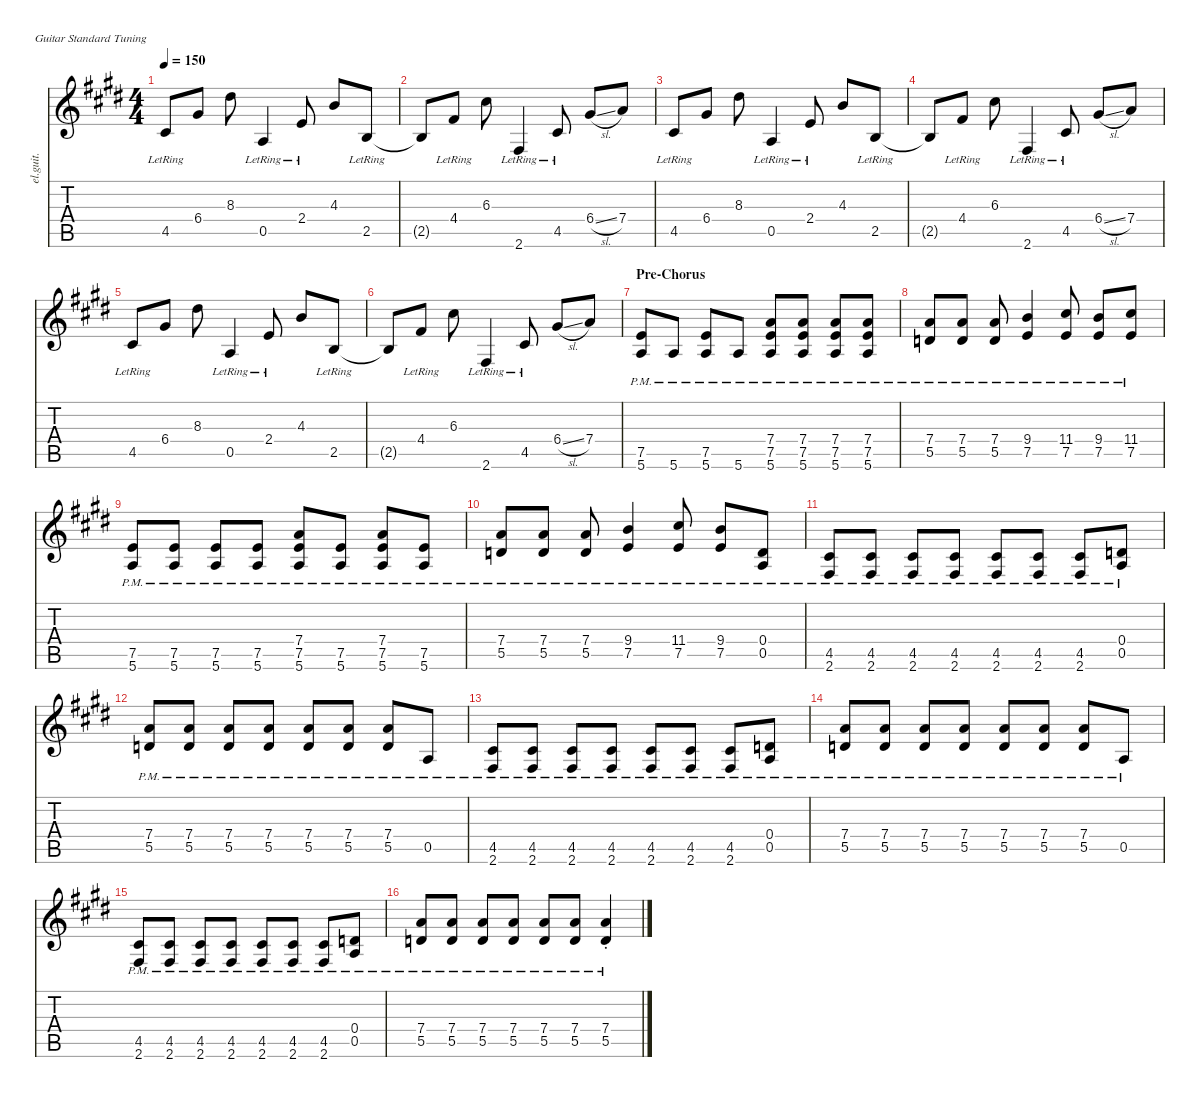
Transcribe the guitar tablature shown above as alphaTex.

\defaultSystemsLayout 4
\hideDynamics
\bracketExtendMode nobrackets
\otherSystemsTrackNameOrientation horizontal
\track ("Guitar I - A. Summers" "el.guit.") {mute instrument electricguitarclean}
\staff {score tabs}
\tuning (E4 B3 G3 D3 A2 E2)
\ts (4 4)
\tempo 150
\clef g2
\ks c#minor
4.5{lr acc #}.8{dy mf beam Up} 6.4{acc #}.8{beam Up} 8.3{acc #}.8{beam Down} 0.5{lr acc forcenatural}.4{beam Up} 2.4{lr acc forcenatural}.8{beam Up} 4.3{acc forcenatural}.8{beam Up} 2.5{lr acc forcenatural}.8{beam Up} |
2.5{t acc forcenatural}.8{beam Up} 4.4{lr acc #}.8{beam Up} 6.3{acc #}.8{beam Down} 2.6{lr acc #}.4{beam Up} 4.5{lr acc #}.8{beam Up} 6.4{sl acc #}.8{beam Up} 7.4{acc forcenatural}.8{beam Up} |
4.5{lr acc #}.8{beam Up} 6.4{acc #}.8{beam Up} 8.3{acc #}.8{beam Down} 0.5{lr acc forcenatural}.4{beam Up} 2.4{lr acc forcenatural}.8{beam Up} 4.3{acc forcenatural}.8{beam Up} 2.5{lr acc forcenatural}.8{beam Up} |
2.5{t acc forcenatural}.8{beam Up} 4.4{lr acc #}.8{beam Up} 6.3{acc #}.8{beam Down} 2.6{lr acc #}.4{beam Up} 4.5{lr acc #}.8{beam Up} 6.4{sl acc #}.8{beam Up} 7.4{acc forcenatural}.8{beam Up} |
4.5{lr acc #}.8{beam Up} 6.4{acc #}.8{beam Up} 8.3{acc #}.8{beam Down} 0.5{lr acc forcenatural}.4{beam Up} 2.4{lr acc forcenatural}.8{beam Up} 4.3{acc forcenatural}.8{beam Up} 2.5{lr acc forcenatural}.8{beam Up} |
2.5{t acc forcenatural}.8{beam Up} 4.4{lr acc #}.8{beam Up} 6.3{acc #}.8{beam Down} 2.6{lr acc #}.4{beam Up} 4.5{lr acc #}.8{beam Up} 6.4{sl acc #}.8{beam Up} 7.4{acc forcenatural}.8{beam Up} |
\section ("" "Pre-Chorus")
(5.6{pm acc forcenatural} 7.5{pm acc forcenatural}).8{beam Up} 5.6{pm acc forcenatural}.8{beam Up} (5.6{pm acc forcenatural} 7.5{pm acc forcenatural}).8{beam Up} 5.6{pm acc forcenatural}.8{beam Up} (7.4{pm acc forcenatural} 7.5{pm acc forcenatural} 5.6{pm acc forcenatural}).8{beam Up} (7.4{pm acc forcenatural} 7.5{pm acc forcenatural} 5.6{pm acc forcenatural}).8{beam Up} (7.4{pm acc forcenatural} 7.5{pm acc forcenatural} 5.6{pm acc forcenatural}).8{beam Up} (7.4{pm acc forcenatural} 7.5{pm acc forcenatural} 5.6{pm acc forcenatural}).8{beam Up} |
(5.5{pm acc forcenatural} 7.4{pm acc forcenatural}).8{beam Up} (5.5{pm acc forcenatural} 7.4{pm acc forcenatural}).8{beam Up} (5.5{pm acc forcenatural} 7.4{pm acc forcenatural}).8{beam Up} (9.4{pm acc forcenatural} 7.5{pm acc forcenatural}).4{beam Up} (7.5{pm acc forcenatural} 11.4{pm acc #}).8{beam Up} (9.4{pm acc forcenatural} 7.5{pm acc forcenatural}).8{beam Up} (7.5{pm acc forcenatural} 11.4{pm acc #}).8{beam Up} |
(5.6{pm acc forcenatural} 7.5{pm acc forcenatural}).8{beam Up} (5.6{pm acc forcenatural} 7.5{pm acc forcenatural}).8{beam Up} (5.6{pm acc forcenatural} 7.5{pm acc forcenatural}).8{beam Up} (5.6{pm acc forcenatural} 7.5{pm acc forcenatural}).8{beam Up} (5.6{pm acc forcenatural} 7.5{pm acc forcenatural} 7.4{pm acc forcenatural}).8{beam Up} (5.6{pm acc forcenatural} 7.5{pm acc forcenatural}).8{beam Up} (5.6{pm acc forcenatural} 7.5{pm acc forcenatural} 7.4{pm acc forcenatural}).8{beam Up} (5.6{pm acc forcenatural} 7.5{pm acc forcenatural}).8{beam Up} |
(5.5{pm acc forcenatural} 7.4{pm acc forcenatural}).8{beam Up} (5.5{pm acc forcenatural} 7.4{pm acc forcenatural}).8{beam Up} (5.5{pm acc forcenatural} 7.4{pm acc forcenatural}).8{beam Up} (9.4{pm acc forcenatural} 7.5{pm acc forcenatural}).4{beam Up} (7.5{pm acc forcenatural} 11.4{pm acc #}).8{beam Up} (9.4{pm acc forcenatural} 7.5{pm acc forcenatural}).8{beam Up} (0.5{pm acc forcenatural} 0.4{pm acc forcenatural}).8{beam Up} |
(2.6{pm acc #} 4.5{pm acc #}).8{beam Up} (2.6{pm acc #} 4.5{pm acc #}).8{beam Up} (2.6{pm acc #} 4.5{pm acc #}).8{beam Up} (2.6{pm acc #} 4.5{pm acc #}).8{beam Up} (2.6{pm acc #} 4.5{pm acc #}).8{beam Up} (2.6{pm acc #} 4.5{pm acc #}).8{beam Up} (2.6{pm acc #} 4.5{pm acc #}).8{beam Up} (0.5{pm acc forcenatural} 0.4{pm acc forcenatural}).8{beam Up} |
(7.4{pm acc forcenatural} 5.5{pm acc forcenatural}).8{beam Up} (7.4{pm acc forcenatural} 5.5{pm acc forcenatural}).8{beam Up} (7.4{pm acc forcenatural} 5.5{pm acc forcenatural}).8{beam Up} (7.4{pm acc forcenatural} 5.5{pm acc forcenatural}).8{beam Up} (7.4{pm acc forcenatural} 5.5{pm acc forcenatural}).8{beam Up} (7.4{pm acc forcenatural} 5.5{pm acc forcenatural}).8{beam Up} (7.4{pm acc forcenatural} 5.5{pm acc forcenatural}).8{beam Up} 0.5{pm acc forcenatural}.8{beam Up} |
(2.6{pm acc #} 4.5{pm acc #}).8{beam Up} (2.6{pm acc #} 4.5{pm acc #}).8{beam Up} (2.6{pm acc #} 4.5{pm acc #}).8{beam Up} (2.6{pm acc #} 4.5{pm acc #}).8{beam Up} (2.6{pm acc #} 4.5{pm acc #}).8{beam Up} (2.6{pm acc #} 4.5{pm acc #}).8{beam Up} (2.6{pm acc #} 4.5{pm acc #}).8{beam Up} (0.5{pm acc forcenatural} 0.4{pm acc forcenatural}).8{beam Up} |
(7.4{pm acc forcenatural} 5.5{pm acc forcenatural}).8{beam Up} (7.4{pm acc forcenatural} 5.5{pm acc forcenatural}).8{beam Up} (7.4{pm acc forcenatural} 5.5{pm acc forcenatural}).8{beam Up} (7.4{pm acc forcenatural} 5.5{pm acc forcenatural}).8{beam Up} (7.4{pm acc forcenatural} 5.5{pm acc forcenatural}).8{beam Up} (7.4{pm acc forcenatural} 5.5{pm acc forcenatural}).8{beam Up} (7.4{pm acc forcenatural} 5.5{pm acc forcenatural}).8{beam Up} 0.5{pm acc forcenatural}.8{beam Up} |
(2.6{pm acc #} 4.5{pm acc #}).8{beam Up} (2.6{pm acc #} 4.5{pm acc #}).8{beam Up} (2.6{pm acc #} 4.5{pm acc #}).8{beam Up} (2.6{pm acc #} 4.5{pm acc #}).8{beam Up} (2.6{pm acc #} 4.5{pm acc #}).8{beam Up} (2.6{pm acc #} 4.5{pm acc #}).8{beam Up} (2.6{pm acc #} 4.5{pm acc #}).8{beam Up} (0.5{pm acc forcenatural} 0.4{pm acc forcenatural}).8{beam Up} |
(7.4{pm acc forcenatural} 5.5{pm acc forcenatural}).8{beam Up} (7.4{pm acc forcenatural} 5.5{pm acc forcenatural}).8{beam Up} (7.4{pm acc forcenatural} 5.5{pm acc forcenatural}).8{beam Up} (7.4{pm acc forcenatural} 5.5{pm acc forcenatural}).8{beam Up} (7.4{pm acc forcenatural} 5.5{pm acc forcenatural}).8{beam Up} (7.4{pm acc forcenatural} 5.5{pm acc forcenatural}).8{beam Up} (7.4{pm st acc forcenatural} 5.5{pm st acc forcenatural}).4{beam Up}
